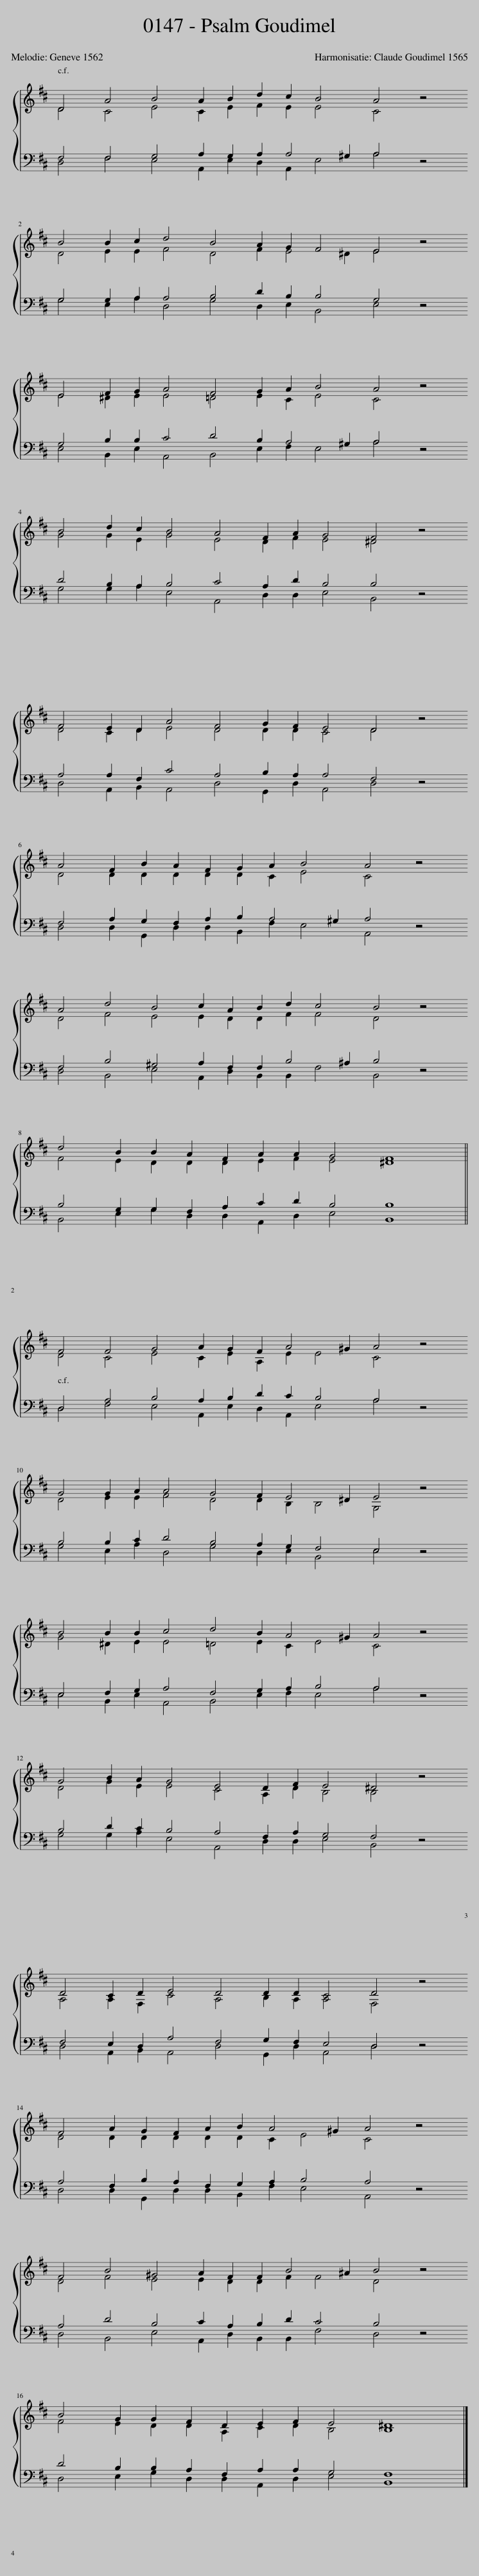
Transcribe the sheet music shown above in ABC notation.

X:1
%%score { ( 1 2 ) | ( 3 4 ) }
L:1/8
M:16/4
I:linebreak $
K:D
V:1 treble
V:2 treble
V:3 bass
V:4 bass
V:1
 D4 A4 B4 A2 B2 d2 c2 B4 A4 z4 |$ B4 B2 c2 d4 B4 A2 G2 F4 E4 z4 |$ E4 F2 G2 A4 F4 G2 A2 B4 A4 z4 |$ B4 d2 c2 B4 A4 F2 A2 G4 F4 z4 |$ F4 E2 D2 A4 F4 G2 F2 E4 D4 z4 |$ %5
 A4 F2 B2 A2 F2 G2 A2 B4 A4 z4 |$ A4 d4 B4 c2 A2 B2 d2 c4 B4 z4 |$ d4 B2 B2 A2 F2 A2 A2 G4 F8 ||$ F4 F4 G4 A2 G2 F2 A4 ^G2 A4 z4 |$ G4 G2 A2 A4 G4 F2 E4 ^D2 E4 z4 |$ %10
 B4 B2 B2 c4 d4 B2 A4 ^G2 A4 z4 |$ G4 B2 A2 G4 E4 D2 F2 E4 ^D4 z4 |$ D4 C2 D2 E4 D4 D2 D2 C4 D4 z4 |$ F4 A2 G2 F2 A2 B2 A4 ^G2 A4 z4 |$ F4 B4 ^G4 A2 F2 F2 B4 ^A2 B4 z4 |$ %15
 B4 G2 G2 F2 D2 E2 F2 E4 ^D8 |] %16
V:2
 D4 C4 E4 C2 E2 F2 E2 E4 C4 x4 |$ D4 E2 E2 F4 D4 F2 E4 ^D2 E4 x4 |$ E4 ^D2 E2 E4 =D4 E2 C2 E4 C4 x4 |$ G4 G2 E2 G4 E4 D2 F2 E4 ^D4 x4 |$ D4 C2 D2 E4 D4 D2 D2 C4 D4 x4 |$ %5
 D4 D2 D2 D2 D2 D2 C2 E4 C4 x4 |$ D4 F4 E4 E2 D2 D2 F2 F4 D4 x4 |$ F4 E2 D2 D2 D2 E2 F2 E4 ^D8 ||$ D4 C4 E4 C2 E2 A,2 E2 E4 C4 x4 |$ D4 E2 E2 F4 D4 D2 B,2 B,4 G,4 x4 |$ %10
 G4 ^D2 E2 E4 =D4 E2 C2 E4 C4 x4 |$ D4 G2 E2 E4 C4 A,2 D2 B,4 B,4 x4 |$ A,4 A,2 F,2 C4 A,4 B,2 A,2 A,4 F,4 x4 |$ D4 D2 D2 D2 D2 D2 C2 E4 C4 x4 |$ D4 F4 E4 E2 D2 D2 F2 F4 D4 x4 |$ %15
 F4 E2 D2 D2 A,2 C2 D2 B,4 B,8 |] %16
V:3
 F,4 F,4 G,4 A,2 G,2 A,2 A,4 ^G,2 A,4 z4 |$ G,4 G,2 A,2 A,4 B,4 D2 B,2 B,4 G,4 z4 |$ G,4 B,2 B,2 C4 D4 B,2 A,4 ^G,2 A,4 z4 |$ D4 B,2 A,2 B,4 C4 A,2 D2 B,4 B,4 z4 |$ A,4 A,2 F,2 C4 A,4 B,2 A,2 A,4 F,4 z4 |$ %5
 F,4 A,2 G,2 F,2 A,2 B,2 A,4 ^G,2 A,4 z4 |$ F,4 B,4 ^G,4 A,2 F,2 F,2 B,4 ^A,2 B,4 z4 |$ B,4 G,2 G,2 F,2 A,2 C2 D2 B,4 B,8 ||$ D,4 A,4 B,4 A,2 B,2 D2 C2 B,4 A,4 z4 |$ B,4 B,2 C2 D4 B,4 A,2 G,2 F,4 E,4 z4 |$ %10
 E,4 F,2 G,2 A,4 F,4 G,2 A,2 B,4 A,4 z4 |$ B,4 D2 C2 B,4 A,4 F,2 A,2 G,4 F,4 z4 |$ F,4 E,2 D,2 A,4 F,4 G,2 F,2 E,4 D,4 z4 |$ A,4 F,2 B,2 A,2 F,2 G,2 A,2 B,4 A,4 z4 |$ A,4 D4 B,4 C2 A,2 B,2 D2 C4 B,4 z4 |$ %15
 D4 B,2 B,2 A,2 F,2 A,2 A,2 G,4 F,8 |] %16
V:4
 D,4 F,4 E,4 A,,2 E,2 D,2 A,,2 E,4 A,4 x4 |$ G,4 E,2 A,2 D,4 G,4 D,2 E,2 B,,4 E,4 x4 |$ E,4 B,,2 E,2 A,,4 B,,4 E,2 F,2 E,4 A,4 x4 |$ G,4 G,2 A,2 E,4 A,,4 D,2 D,2 E,4 B,,4 x4 |$ D,4 A,,2 B,,2 A,,4 D,4 G,,2 D,2 A,,4 D,4 x4 |$ %5
 D,4 D,2 G,,2 D,2 D,2 B,,2 F,2 E,4 A,,4 x4 |$ D,4 B,,4 E,4 A,,2 D,2 B,,2 B,,2 F,4 B,,4 x4 |$ B,,4 E,2 G,2 D,2 D,2 A,,2 D,2 E,4 B,,8 ||$ D,4 F,4 E,4 A,,2 E,2 D,2 A,,2 E,4 A,4 x4 |$ G,4 E,2 A,2 D,4 G,4 D,2 E,2 B,,4 E,4 x4 |$ %10
 E,4 B,,2 E,2 A,,4 B,,4 E,2 F,2 E,4 A,4 x4 |$ G,4 G,2 A,2 E,4 A,,4 D,2 D,2 E,4 B,,4 x4 |$ D,4 A,,2 B,,2 A,,4 D,4 G,,2 D,2 A,,4 D,4 x4 |$ D,4 D,2 G,,2 D,2 D,2 B,,2 F,2 E,4 A,,4 x4 |$ D,4 B,,4 E,4 A,,2 D,2 B,,2 B,,2 F,4 D,4 x4 |$ %15
 D,4 E,2 G,2 D,2 D,2 A,,2 D,2 E,4 B,,8 |] %16
